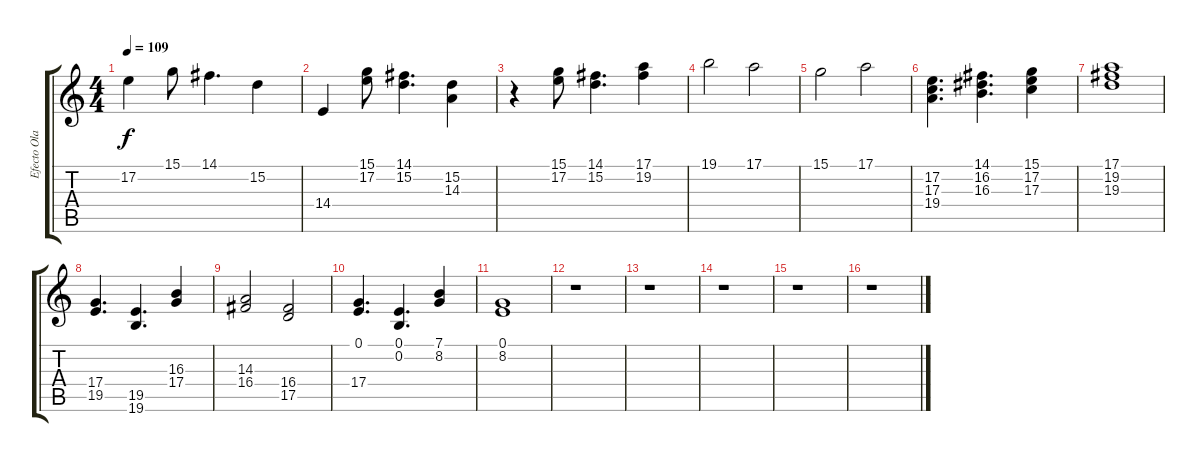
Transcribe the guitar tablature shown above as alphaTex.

\track ("Efecto Olas" "Efecto Ola") {instrument fx7echoes}
\staff {score tabs}
\tuning (E4 B3 G3 D3 A2 E2) {hide}
\ts (4 4)
\tempo 109
\clef g2
\ks c
17.2.4{dy f} 15.1.8 14.1.4{d} 15.2.4 |
14.4.4{volume 11} (15.1 17.2).8 (14.1 15.2).4{d} (15.2 14.3).4 |
r.4 (15.1 17.2).8 (14.1 15.2).4{d} (17.1 19.2).4 |
19.1.2 17.1.2 |
15.1.2 17.1.2 |
(17.2 17.3 19.4).4{d} (14.1 16.2 16.3).4{d} (15.1 17.2 17.3).4 |
(17.1 19.2 19.3).1 |
(17.4 19.5).4{d} (19.5 19.6).4{d} (16.3 17.4).4 |
(14.3 16.4).2 (16.4 17.5).2 |
(0.1 17.4).4{d} (0.1 0.2).4{d} (7.1 8.2).4 |
(0.1 8.2).1 |
r.1 |
r.1 |
r.1 |
r.1 |
r.1
